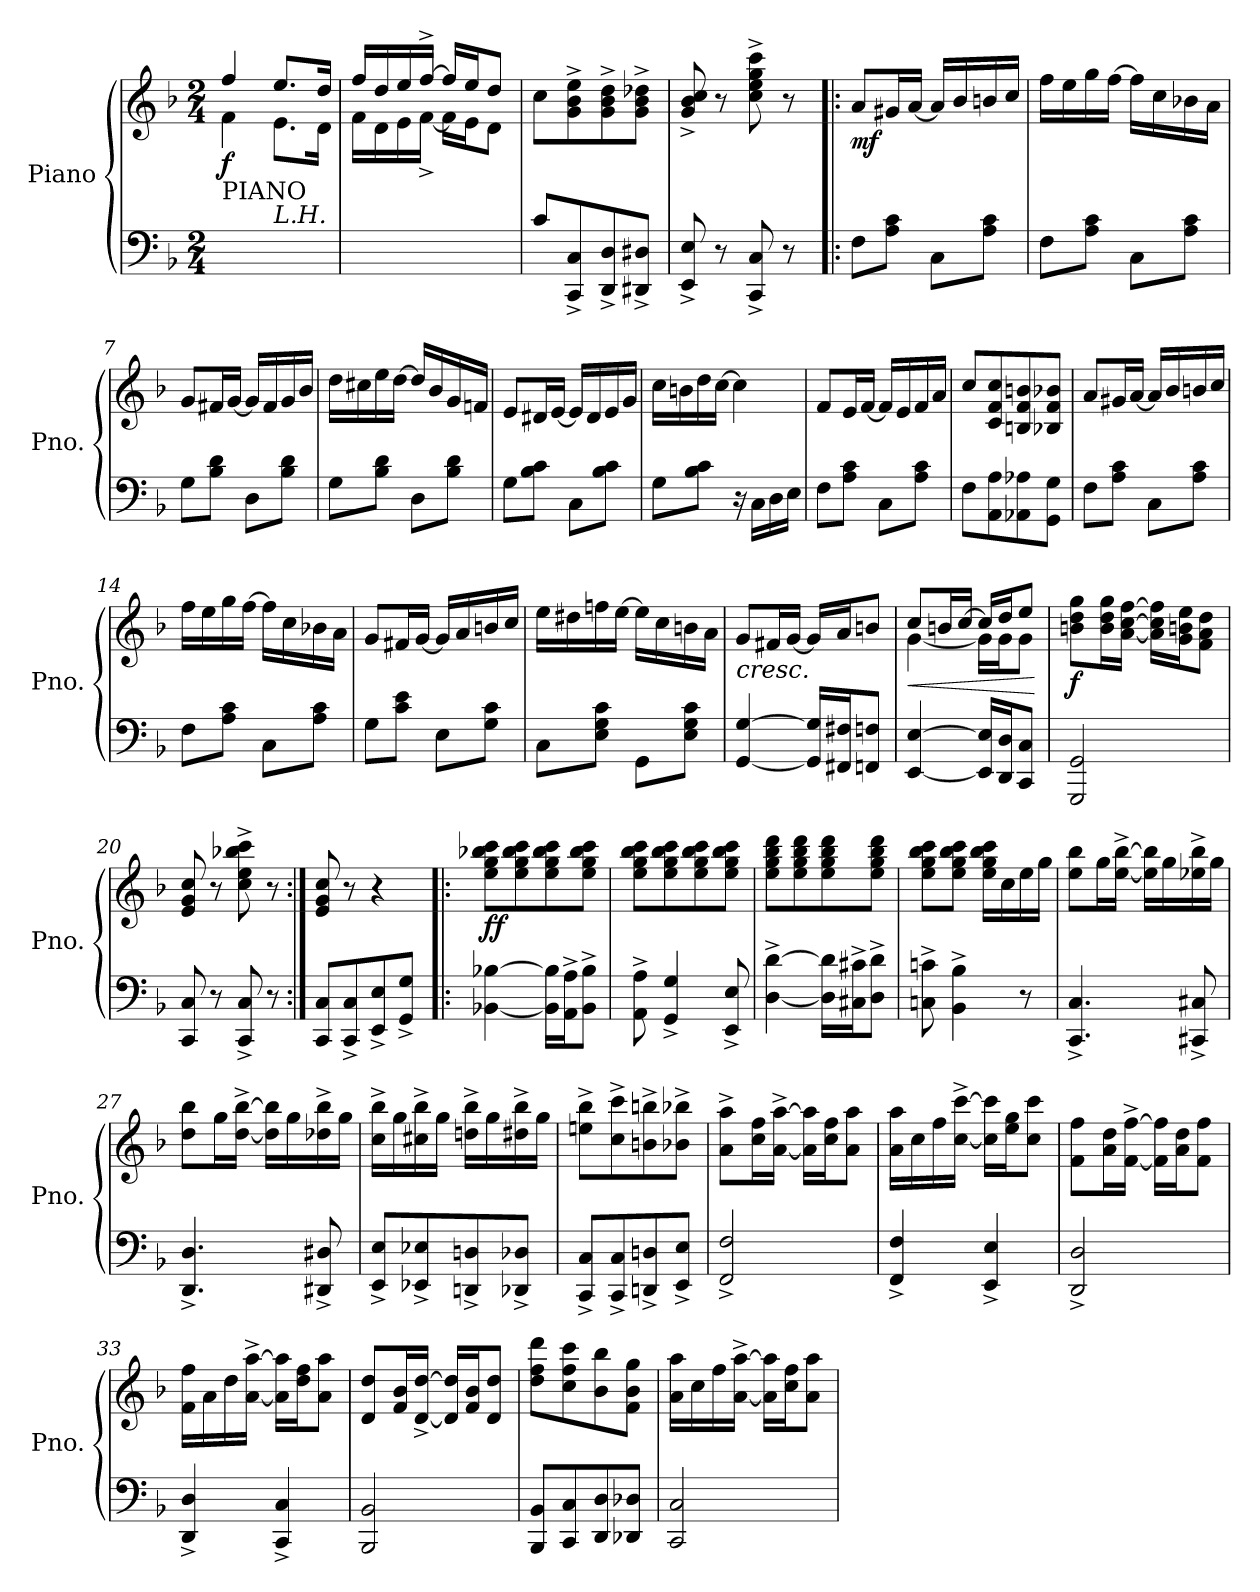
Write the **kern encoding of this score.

**kern	**kern	**dynam
*part1	*part1	*part1
*staff2	*staff1	*staff1/2
*I"Piano	*	*
*I'Pno.	*	*
*clefF4	*clefG2	*
*k[b-]	*k[b-]	*
*M2/4	*M2/4	*
=1	=1	=1
*	*^	*
!	!LO:TX:b:t=PIANO	!	!
!	!	!	!LO:DY:b
2ryy	4ff/	4f\	f
!	!LO:TX:b:i:t=L.H.	!	!
.	8.ee/L	8.e\L	.
.	16dd/Jk	16d\Jk	.
=2	=2	=2	=2
2ryy	16ff/LL	16f\LL	.
.	16dd/	16d\	.
.	16ee/	16e\	.
.	[16ff^/JJ	[16f^\JJ	.
.	16ff/LL]	16f\LL]	.
.	16ee/J	16e\J	.
.	8dd/J	8d\J	.
*	*v	*v	*
=3	=3	=3
8c/L	8cc\L	.
8CC/^ 8C/^	8g\^ 8b-\^ 8ee\^	.
8DD/^ 8D/^	8g\^ 8b-\^ 8dd\^	.
8DD#X/^ 8D#X/^J	8g\^ 8b-\^ 8dd-X\^J	.
=4	=4	=4
8EE/^ 8E/^	8g/^ 8b-/^ 8cc/^	.
8r	8r	.
8CC/^ 8C/^	8cc\^ 8ee\^ 8gg\^ 8ccc\^	.
8r	8r	.
!!LO:LB:g=z
=5!|:	=5!|:	=5!|:
!	!	!LO:DY:b
8F\L	8a/L	mf
8A\ 8c\J	16g#X/L	.
.	[16a/JJ	.
8C\L	16a/LL]	.
.	16b-/	.
8A\ 8c\J	16bn/	.
.	16cc/JJ	.
=6	=6	=6
8F\L	16ff\LL	.
.	16ee\	.
8A\ 8c\J	16gg\	.
.	[16ff\JJ	.
8C\L	16ff\LL]	.
.	16cc\	.
8A\ 8c\J	16b-X\	.
.	16a\JJ	.
=7	=7	=7
8G\L	8g/L	.
8B-\ 8d\J	16f#X/L	.
.	[16g/JJ	.
8D\L	16g/LL]	.
.	16f#/	.
8B-\ 8d\J	16g/	.
.	16b-/JJ	.
=8	=8	=8
8G\L	16dd\LL	.
.	16cc#X\	.
8B-\ 8d\J	16ee\	.
.	[16dd\JJ	.
8D\L	16dd/LL]	.
.	16b-/	.
8B-\ 8d\J	16g/	.
.	16fn/JJ	.
!!LO:LB:g=z
=9	=9	=9
8G\L	8e/L	.
8B-\ 8c\J	16d#X/L	.
.	[16e/JJ	.
8C\L	16e/LL]	.
.	16d#/	.
8B-\ 8c\J	16e/	.
.	16g/JJ	.
=10	=10	=10
8G\L	16cc\LL	.
.	16bn\	.
8B-\ 8c\J	16dd\	.
.	[16cc\JJ	.
16r	4cc\]	.
16C\LL	.	.
16D\	.	.
16E\JJ	.	.
=11	=11	=11
8F\L	8f/L	.
8A\ 8c\J	16e/L	.
.	[16f/JJ	.
8C\L	16f/LL]	.
.	16e/	.
8A\ 8c\J	16f/	.
.	16a/JJ	.
=12	=12	=12
8F\L	8cc/L	.
8AA\ 8A\	8c/ 8f/ 8cc/	.
8AA-X\ 8A-X\	8Bn/ 8f/ 8bn/	.
8GG\ 8G\J	8B-X/ 8f/ 8b-X/J	.
!!LO:LB:g=z
=13	=13	=13
8F\L	8a/L	.
8A\ 8c\J	16g#X/L	.
.	[16a/JJ	.
8C\L	16a/LL]	.
.	16b-/	.
8A\ 8c\J	16bn/	.
.	16cc/JJ	.
=14	=14	=14
8F\L	16ff\LL	.
.	16ee\	.
8A\ 8c\J	16gg\	.
.	[16ff\JJ	.
8C\L	16ff\LL]	.
.	16cc\	.
8A\ 8c\J	16b-X\	.
.	16a\JJ	.
=15	=15	=15
8G\L	8g/L	.
8c\ 8e\J	16f#X/L	.
.	[16g/JJ	.
8E\L	16g/LL]	.
.	16a/	.
8G\ 8c\J	16bn/	.
.	16cc/JJ	.
=16	=16	=16
8C\L	16ee\LL	.
.	16dd#X\	.
8E\ 8G\ 8c\J	16ffn\	.
.	[16ee\JJ	.
8GG\L	16ee\LL]	.
.	16cc\	.
8E\ 8G\ 8c\J	16bn\	.
.	16a\JJ	.
!!LO:LB:g=z
=17	=17	=17
!	!LO:TX:b:i:t=cresc.	!
[4GG/ [4G/	8g/L	.
.	16f#X/L	.
.	[16g/JJ	.
16GG/] 16G/]LL	16g/LL]	.
16FF#X/ 16F#X/J	16a/J	.
8FFn/ 8Fn/J	8bn/J	.
=18	=18	=18
!	!	!LO:HP:b
*	*^	*
[4EE/ [4E/	8cc/L	[4g\	<
.	16bn/L	.	.
.	[16cc/JJ	.	.
16EE/] 16E/]LL	16cc/LL]	16g\LL]	.
16DD/ 16D/J	16dd/J	16g\J	.
8CC/ 8C/J	8ee/J	8g\J	.
*	*v	*v	*
.	.	[
=19	=19	=19
!	!	!LO:DY:b
2GGG/ 2GG/	8bn\ 8dd\ 8gg\L	f
.	16b\ 16dd\ 16gg\L	.
.	[16a\ [16cc\ [16ff\JJ	.
.	16a\] 16cc\] 16ff\]LL	.
.	16g\ 16bn\ 16ee\J	.
.	8f\ 8a\ 8dd\J	.
=20	=20	=20
8CC/ 8C/	8e/ 8g/ 8cc/	.
8r	8r	.
8CC/^ 8C/^	8cc\^ 8ee\^ 8bb-X\^ 8ccc\^	.
8r	8r	.
=21:|!	=21:|!	=21:|!
8CC/ 8C/L	8e/ 8g/ 8cc/	.
8CC/^ 8C/^	8r	.
8EE/^ 8E/^	4r	.
8GG/^ 8G/^J	.	.
!!LO:PB:g=z
=22!|:	=22!|:	=22!|:
!	!	!LO:DY:b
[4BB-X\ [4B-X\	8ee\ 8gg\ 8bb-X\ 8ccc\L	ff
.	8ee\ 8gg\ 8bb-\ 8ccc\	.
16BB-\] 16B-\]LL	8ee\ 8gg\ 8bb-\ 8ccc\	.
16AA\^ 16A\^J	.	.
8BB-\^ 8B-\^J	8ee\ 8gg\ 8bb-\ 8ccc\J	.
=23	=23	=23
8AA\^ 8A\^	8ee\ 8gg\ 8bb-\ 8ccc\L	.
4GG/^ 4G/^	8ee\ 8gg\ 8bb-\ 8ccc\	.
.	8ee\ 8gg\ 8bb-\ 8ccc\	.
8EE/^ 8E/^	8ee\ 8gg\ 8bb-\ 8ccc\J	.
=24	=24	=24
[4D\^ [4d\^	8ee\ 8gg\ 8bb-\ 8ddd\L	.
.	8ee\ 8gg\ 8bb-\ 8ddd\	.
16D\] 16d\]LL	8ee\ 8gg\ 8bb-\ 8ddd\	.
16C#X\^ 16c#X\^J	.	.
8D\^ 8d\^J	8ee\ 8gg\ 8bb-\ 8ddd\J	.
=25	=25	=25
8Cn\^ 8cn\^	8ee\ 8gg\ 8bb-\ 8ccc\L	.
4BB-\^ 4B-\^	8ee\ 8gg\ 8bb-\ 8ccc\J	.
.	16ee\ 16gg\ 16bb-\ 16ccc\LL	.
.	16cc\	.
8r	16ee\	.
.	16gg\JJ	.
!!LO:LB:g=z
=26	=26	=26
4.CC/^ 4.C/^	8ee\ 8bb-\L	.
.	16gg\L	.
.	[16ee\^ [16bb-\^JJ	.
.	16ee\] 16bb-\]LL	.
.	16gg\	.
8CC#X/^ 8C#X/^	16ee-X\^ 16bb-\^	.
.	16gg\JJ	.
=27	=27	=27
4.DD/^ 4.D/^	8dd\ 8bb-\L	.
.	16gg\L	.
.	[16dd\^ [16bb-\^JJ	.
.	16dd\] 16bb-\]LL	.
.	16gg\	.
8DD#X/^ 8D#X/^	16dd-X\^ 16bb-\^	.
.	16gg\JJ	.
=28	=28	=28
8EE/^ 8E/^L	16cc\^ 16bb-\^LL	.
.	16gg\	.
8EE-X/^ 8E-X/^	16cc#X\^ 16bb-\^	.
.	16gg\JJ	.
8DDn/^ 8Dn/^	16ddn\^ 16bb-\^LL	.
.	16gg\	.
8DD-X/^ 8D-X/^J	16dd#X\^ 16bb-\^	.
.	16gg\JJ	.
=29	=29	=29
8CC/^ 8C/^L	8een\^ 8bb-\^L	.
8CC/^ 8C/^	8cc\^ 8ccc\^	.
8DDn/^ 8Dn/^	8bn\^ 8bbn\^	.
8EE/^ 8E/^J	8b-X\^ 8bb-X\^J	.
!!LO:LB:g=z
=30	=30	=30
2FF/^ 2F/^	8a\^ 8aa\^L	.
.	16cc\ 16ff\L	.
.	[16a\^ [16aa\^JJ	.
.	16a\] 16aa\]LL	.
.	16cc\ 16ff\J	.
.	8a\ 8aa\J	.
=31	=31	=31
4FF/^ 4F/^	16a\ 16aa\LL	.
.	16cc\	.
.	16ff\	.
.	[16cc\^ [16ccc\^JJ	.
4EE/^ 4E/^	16cc\] 16ccc\]LL	.
.	16ee\ 16gg\J	.
.	8cc\ 8ccc\J	.
=32	=32	=32
2DD/^ 2D/^	8f\ 8ff\L	.
.	16a\ 16dd\L	.
.	[16f\^ [16ff\^JJ	.
.	16f\] 16ff\]LL	.
.	16a\ 16dd\J	.
.	8f\ 8ff\J	.
=33	=33	=33
4DD/^ 4D/^	16f\ 16ff\LL	.
.	16a\	.
.	16dd\	.
.	[16a\^ [16aa\^JJ	.
4CC/^ 4C/^	16a\] 16aa\]LL	.
.	16dd\ 16ff\J	.
.	8a\ 8aa\J	.
!!LO:LB:g=z
=34	=34	=34
2BBB-/ 2BB-/	8d/ 8dd/L	.
.	16f/ 16b-/L	.
.	[16d/^ [16dd/^JJ	.
.	16d/] 16dd/]LL	.
.	16f/ 16b-/J	.
.	8d/ 8dd/J	.
=35	=35	=35
8BBB-/ 8BB-/L	8dd\ 8ff\ 8ddd\L	.
8CC/ 8C/	8cc\ 8ff\ 8ccc\	.
8DD/ 8D/	8b-\ 8bb-\	.
8DD-X/ 8D-X/J	8f\ 8b-\ 8gg\J	.
=36	=36	=36
2CC/ 2C/	16a\ 16aa\LL	.
.	16cc\	.
.	16ff\	.
.	[16a\^ [16aa\^JJ	.
.	16a\] 16aa\]LL	.
.	16cc\ 16ff\J	.
.	8a\ 8aa\J	.
=	=	=
*-	*-	*-
